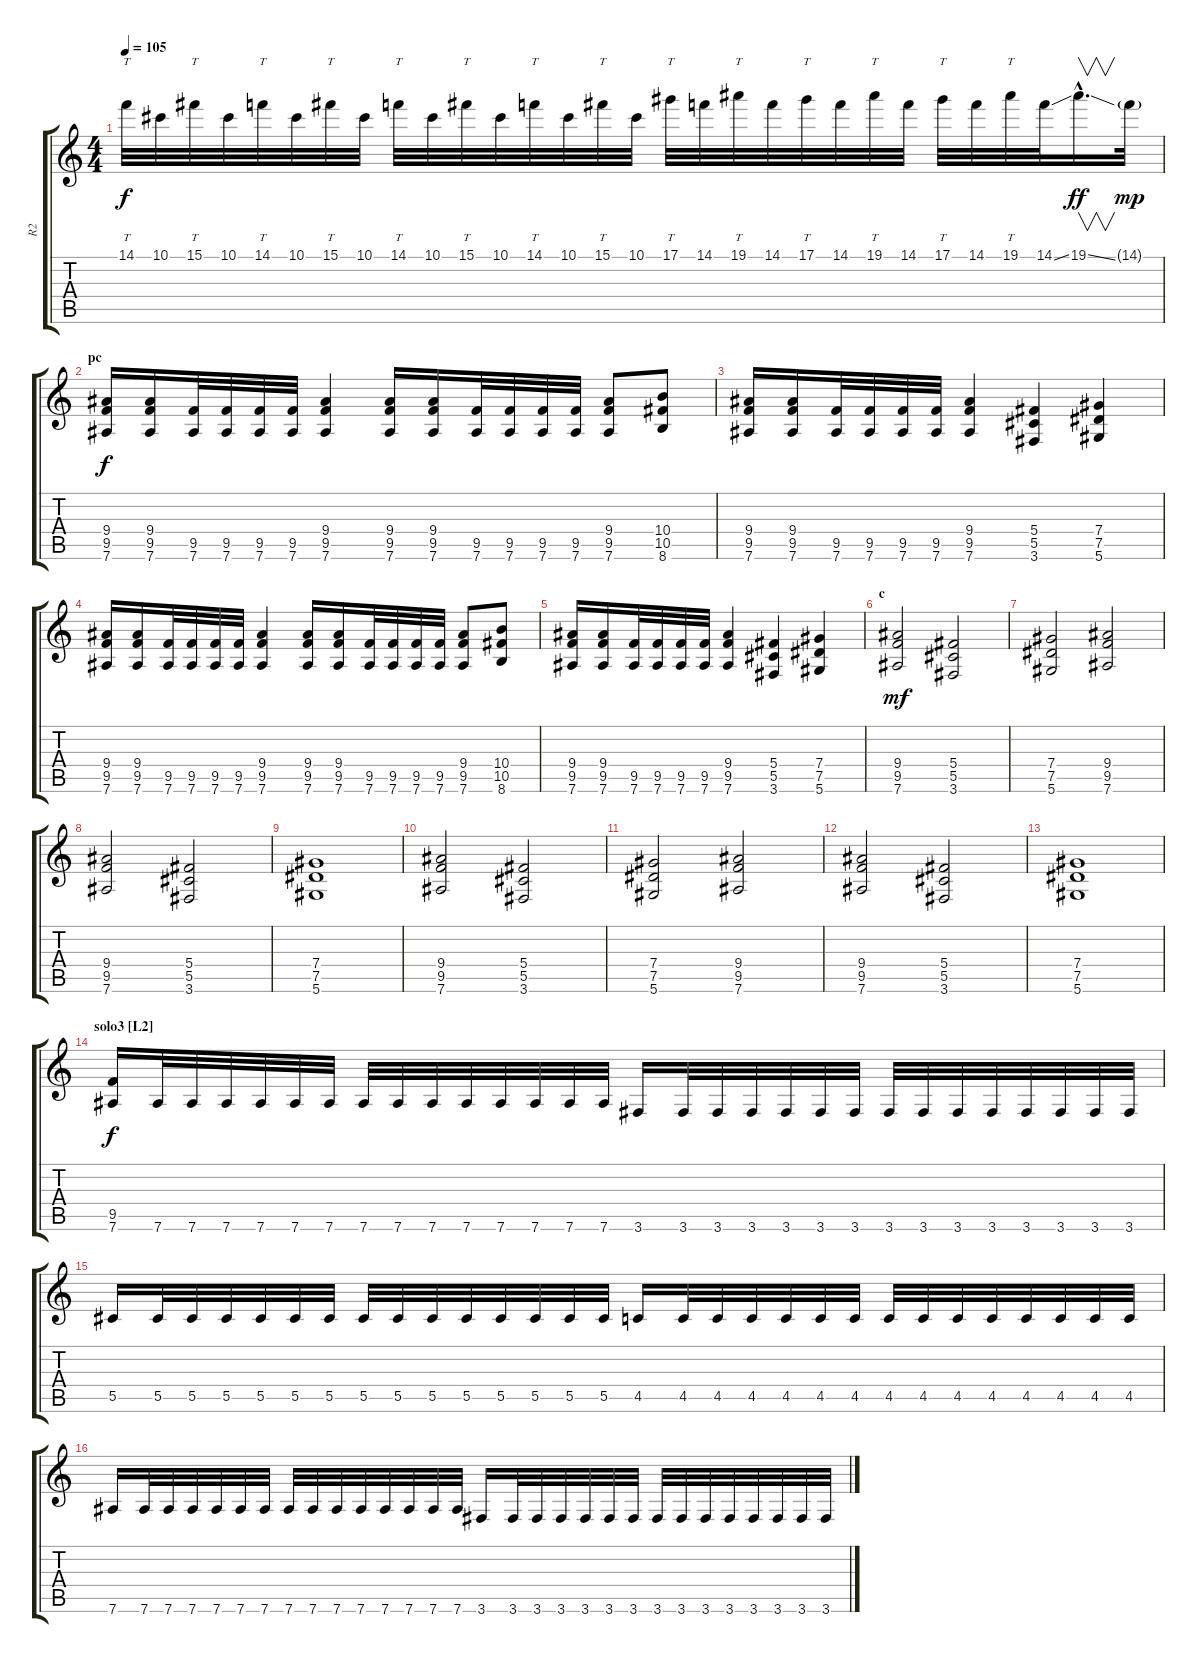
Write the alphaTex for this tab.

\track ("R2" "R2") {instrument overdrivenguitar}
\staff {score tabs}
\tuning (Eb4 Bb3 Gb3 Db3 Ab2 Eb2) {hide}
\ts (4 4)
\tempo 105
\clef g2
\ks c
14.1.32{tt dy f} 10.1.32 15.1.32{tt} 10.1.32 14.1.32{tt} 10.1.32 15.1.32{tt} 10.1.32 14.1.32{tt} 10.1.32 15.1.32{tt} 10.1.32 14.1.32{tt} 10.1.32 15.1.32{tt} 10.1.32 17.1.32{tt} 14.1.32 19.1.32{tt} 14.1.32 17.1.32{tt} 14.1.32 19.1.32{tt} 14.1.32 17.1.32{tt} 14.1.32 19.1.32{tt} 14.1{ss}.32 19.1{ss hac}.16{v d dy ff} 14.1{g}.32{dy mp} |
\section ("" "pc")
(9.4 9.5 7.6).16{dy f volume 13 balance 13 instrument overdrivenguitar} (9.4 9.5 7.6).16 (9.5 7.6).32 (9.5 7.6).32 (9.5 7.6).32 (9.5 7.6).32 (9.4 9.5 7.6).4 (9.4 9.5 7.6).16 (9.4 9.5 7.6).16 (9.5 7.6).32 (9.5 7.6).32 (9.5 7.6).32 (9.5 7.6).32 (9.4 9.5 7.6).8 (10.4 10.5 8.6).8 |
(9.4 9.5 7.6).16 (9.4 9.5 7.6).16 (9.5 7.6).32 (9.5 7.6).32 (9.5 7.6).32 (9.5 7.6).32 (9.4 9.5 7.6).4 (5.4 5.5 3.6).4 (7.4 7.5 5.6).4 |
(9.4 9.5 7.6).16 (9.4 9.5 7.6).16 (9.5 7.6).32 (9.5 7.6).32 (9.5 7.6).32 (9.5 7.6).32 (9.4 9.5 7.6).4 (9.4 9.5 7.6).16 (9.4 9.5 7.6).16 (9.5 7.6).32 (9.5 7.6).32 (9.5 7.6).32 (9.5 7.6).32 (9.4 9.5 7.6).8 (10.4 10.5 8.6).8 |
(9.4 9.5 7.6).16 (9.4 9.5 7.6).16 (9.5 7.6).32 (9.5 7.6).32 (9.5 7.6).32 (9.5 7.6).32 (9.4 9.5 7.6).4 (5.4 5.5 3.6).4 (7.4 7.5 5.6).4 |
\section ("" "c")
(9.4 9.5 7.6).2{dy mf} (5.4 5.5 3.6).2 |
(7.4 7.5 5.6).2 (9.4 9.5 7.6).2 |
(9.4 9.5 7.6).2 (5.4 5.5 3.6).2 |
(7.4 7.5 5.6).1 |
(9.4 9.5 7.6).2 (5.4 5.5 3.6).2 |
(7.4 7.5 5.6).2 (9.4 9.5 7.6).2 |
(9.4 9.5 7.6).2 (5.4 5.5 3.6).2 |
(7.4 7.5 5.6).1 |
\section ("" "solo3 [L2]")
(9.5 7.6).16{dy f} 7.6.32 7.6.32 7.6.32 7.6.32 7.6.32 7.6.32 7.6.32 7.6.32 7.6.32 7.6.32 7.6.32 7.6.32 7.6.32 7.6.32 3.6.16 3.6.32 3.6.32 3.6.32 3.6.32 3.6.32 3.6.32 3.6.32 3.6.32 3.6.32 3.6.32 3.6.32 3.6.32 3.6.32 3.6.32 |
5.5.16 5.5.32 5.5.32 5.5.32 5.5.32 5.5.32 5.5.32 5.5.32 5.5.32 5.5.32 5.5.32 5.5.32 5.5.32 5.5.32 5.5.32 4.5.16 4.5.32 4.5.32 4.5.32 4.5.32 4.5.32 4.5.32 4.5.32 4.5.32 4.5.32 4.5.32 4.5.32 4.5.32 4.5.32 4.5.32 |
7.6.16 7.6.32 7.6.32 7.6.32 7.6.32 7.6.32 7.6.32 7.6.32 7.6.32 7.6.32 7.6.32 7.6.32 7.6.32 7.6.32 7.6.32 3.6.16 3.6.32 3.6.32 3.6.32 3.6.32 3.6.32 3.6.32 3.6.32 3.6.32 3.6.32 3.6.32 3.6.32 3.6.32 3.6.32 3.6.32
